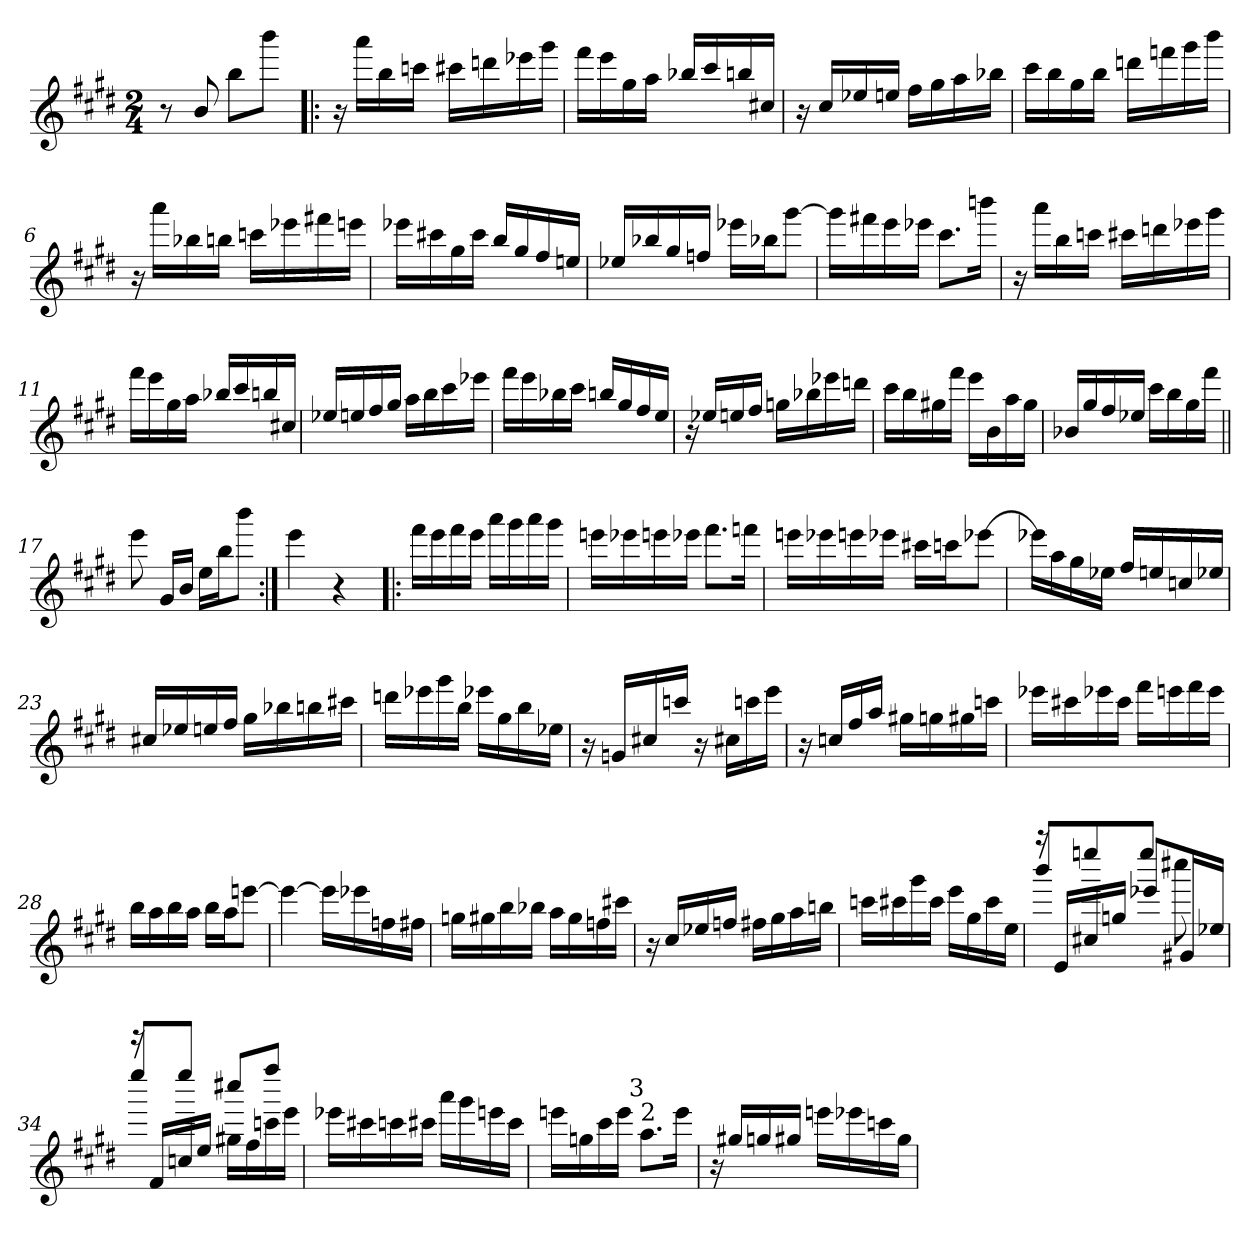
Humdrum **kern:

**kern
*part1
*staff1
*clefG2
*k[f#c#g#d#]
*E:
*M2/4
=1
8r
8b/
8bb\L
8bbb\J
=2!|:
16r
16aaa\LL
16bb\
16cccn\JJ
16ccc#X\LL
16dddn\
16eee-X\
16ggg#\JJ
=3
16fff#\LL
16eee\
16gg#\
16aa\JJ
16bb-X/LL
16ccc#/
16bbn/
16cc#X/JJ
=4
16r
16cc#/LL
16ee-X/
16een/JJ
16ff#\LL
16gg#\
16aa\
16bb-X\JJ
!!LO:LB:g=z
=5
16ccc#\LL
16bb\
16gg#\
16bb\JJ
16dddn\LL
16fffn\
16ggg#\
16bbb\JJ
=6
16r
16aaa\LL
16bb-X\
16bbn\JJ
16cccn\LL
16eee-X\
16fff#X\
16eeen\JJ
=7
16eee-X\LL
16ccc#X\
16gg#\
16ccc#\JJ
16bb/LL
16gg#/
16ff#/
16een/JJ
=8
16ee-X/LL
16bb-X/
16gg#/
16ffn/JJ
16eee-X\LL
16bb-X\J
[8ggg#\J
!!LO:LB:g=z
=9
16ggg#\LL]
16fff#X\
16eee\
16eee-X\JJ
8.ccc#\L
16bbbn\Jk
=10
16r
16aaa\LL
16bb\
16cccn\JJ
16ccc#X\LL
16dddn\
16eee-X\
16ggg#\JJ
=11
16fff#\LL
16eee\
16gg#\
16aa\JJ
16bb-X/LL
16ccc#/
16bbn/
16cc#X/JJ
=12
16ee-X/LL
16een/
16ff#/
16gg#/JJ
16aa\LL
16bb\
16ccc#\
16eee-X\JJ
!!LO:LB:g=z
=13
16fff#\LL
16eee\
16bb-X\
16ccc#\JJ
16bbn/LL
16gg#/
16ff#/
16ee/JJ
=14
16r
16ee-X/LL
16een/
16ff#/JJ
16ggn\LL
16bb-X\
16eee-X\
16dddn\JJ
=15
16ccc#\LL
16bb\
16gg#X\
16fff#\JJ
16eee\LL
16b\
16aa\
16gg#\JJ
=16
16b-X/LL
16gg#/
16ff#/
16ee-X/JJ
16ccc#\LL
16bb\
16gg#\
16fff#\JJ
!!LO:LB:g=z
=17||
8eee\
16g#/LL
16b/JJ
16ee\LL
16bb\J
8bbb\J
=18:|!
4eee\
4r
=19!|:
16fff#\LL
16eee\
16fff#\
16eee\JJ
16aaa\LL
16ggg#\
16aaa\
16ggg#\JJ
=20
16eeen\LL
16eee-X\
16eeen\
16eee-X\JJ
8.fff#\L
16fffn\Jk
!!LO:LB:g=z
=21
16eeen\LL
16eee-X\
16eeen\
16eee-X\JJ
16ccc#X\LL
16cccn\J
[8eee-X\J
=22
16eee-X\LL]
16aa\
16gg#\
16ee-X\JJ
16ff#/LL
16een/
16ccn/
16ee-X/JJ
=23
16cc#X/LL
16ee-X/
16een/
16ff#/JJ
16gg#\LL
16bb-X\
16bbn\
16ccc#X\JJ
=24
16dddn\LL
16eee-X\
16ggg#\
16bb\JJ
16eee-X\LL
16gg#\
16bb\
16ee-X\JJ
!!LO:LB:g=z
=25
16r
16gn/LL
16cc#X/
16cccn/JJ
16r
16cc#X\LL
16cccn\
16eee\JJ
=26
16r
16ccn/LL
16ff#/
16aa/JJ
16gg#X\LL
16ggn\
16gg#X\
16cccn\JJ
=27
16eee-X\LL
16ccc#X\
16eee-X\
16ccc#\JJ
16fff#\LL
16eeen\
16fff#\
16eee\JJ
=28
16bb\LL
16aa\
16bb\
16aa\JJ
16bb\LL
16aa\J
[8eeen\J
!!LO:LB:g=z
=29
4eeen\_
16eee\LL]
16eee-X\
16ffn\
16ff#X\JJ
=30
16ggn\LL
16gg#X\
16bb\
16bb-X\JJ
16aa\LL
16gg#\
16ffn\
16ccc#X\JJ
=31
16r
16cc#/LL
16ee-X/
16ffn/JJ
16ff#X\LL
16gg#\
16aa\
16bbn\JJ
=32
16cccn\LL
16ccc#X\
16ggg#\
16ccc#\JJ
16eee\LL
16gg#\
16ccc#\
16ee\JJ
!!LO:LB:g=z
=33
*^
16r	8bbb!/L
16e/LL	.
16cc#X/	8eeeen!/
16ggn/JJ	.
8eee-X/L	8eeee!/J
16g#X/L	8cccc#X!
16ee-X/JJ	.
=34	=34
16r	8eeee!/L
16f#/LL	.
16ccn/	8eeee!/J
16ee/JJ	.
16gg#X\LL	8cccc#X!/L
16ff#\	.
16cccn\	8ffff#!/J
16eee\JJ	.
*v	*v
=35
16eee-X\LL
16ccc#X\
16cccn\
16ccc#X\JJ
16aaa\LL
16ggg#\
16eeen\
16ccc#\JJ
=36
*^
16eeen\LL	8..ryy
16ggn\	.
16ccc#\	.
16eee\JJ	.
!	!LO:TX:a:t=3
.	4ryy
!LO:TX:a:t=2	!
8.aa\L	.
16eee\Jk	.
.	32ryy
*v	*v
!!LO:LB:g=z
=37
16r
16gg#X/LL
16ggn/
16gg#X/JJ
16eeen\LL
16eee-X\
16cccn\
16gg#\JJ
=
*-
